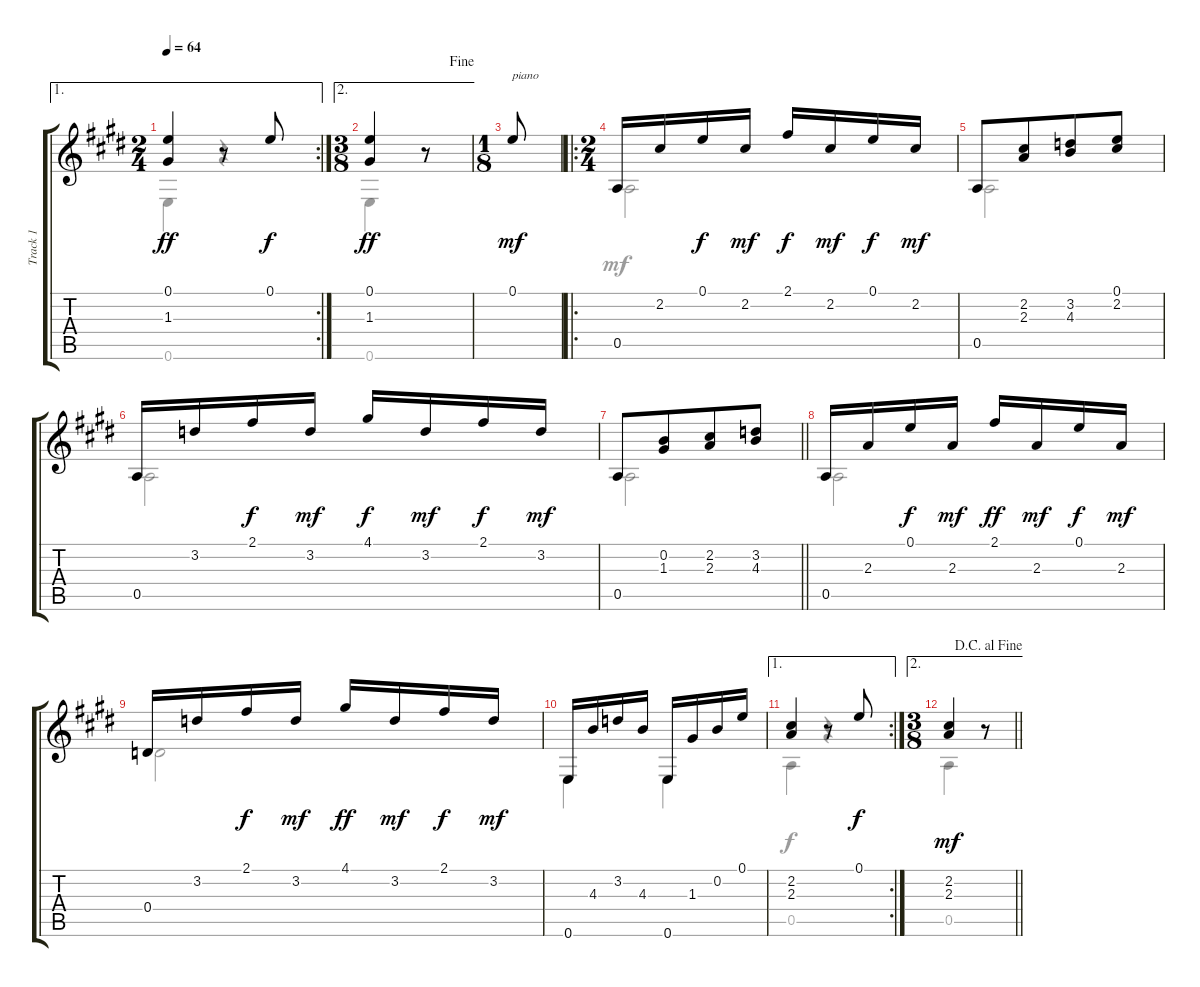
\track ("Track 1" "Track 1") {instrument acousticguitarsteel}
\staff {score tabs}
\tuning (E4 B3 G3 D3 A2 E2) {hide}
\voice
\ae 1
\rc 2
\ts (2 4)
\tempo 64
\clef g2
\ks e
(0.1 1.3).4{dy ff} r.8 0.1.8{dy f} |
\ae 2
\ts (3 8)
\jump fine
(0.1 1.3).4{dy ff} r.8 |
\ts (1 8)
0.1.8{txt "piano" dy mf beam Up} |
\ro
\ts (2 4)
0.5.16 2.2.16 0.1.16{dy f} 2.2.16{dy mf} 2.1.16{dy f} 2.2.16{dy mf} 0.1.16{dy f} 2.2.16{dy mf} |
0.5.8 (2.2 2.3).8{beam merge} (3.2 4.3).8 (0.1 2.2).8 |
0.5.16 3.2.16 2.1.16{dy f} 3.2.16{dy mf} 4.1.16{dy f} 3.2.16{dy mf} 2.1.16{dy f} 3.2.16{dy mf} |
\barLineRight lightlight
0.5.8 (0.2 1.3).8{beam merge} (2.2 2.3).8 (3.2 4.3).8 |
0.5.16 2.3.16 0.1.16{dy f} 2.3.16{dy mf} 2.1.16{dy ff} 2.3.16{dy mf} 0.1.16{dy f} 2.3.16{dy mf} |
0.4.16 3.2.16 2.1.16{dy f} 3.2.16{dy mf} 4.1.16{dy ff} 3.2.16{dy mf} 2.1.16{dy f} 3.2.16{dy mf} |
0.6.16 4.3.16 3.2.16 4.3.16 0.6.16 1.3.16 0.2.16 0.1.16 |
\ae 1
\rc 2
(2.2 2.3).4 r.8 0.1.8{dy f} |
\ae 2
\ts (3 8)
\jump dacapoalfine
\barLineRight lightlight
(2.2 2.3).4{dy mf} r.8
\voice
\clef g2
\ottava regular
\simile none
\ks e
0.6.4{dy ff} r.4 |
0.6.4 r.8 |
|
0.5.2{dy mf} |
0.5.2 |
0.5.2 |
\barLineRight lightlight
0.5.2 |
0.5.2 |
0.4.2 |
0.6.4 0.6.4 |
0.5.4{dy f} r.4 |
\barLineRight lightlight
0.5.4{dy mf} r.8
